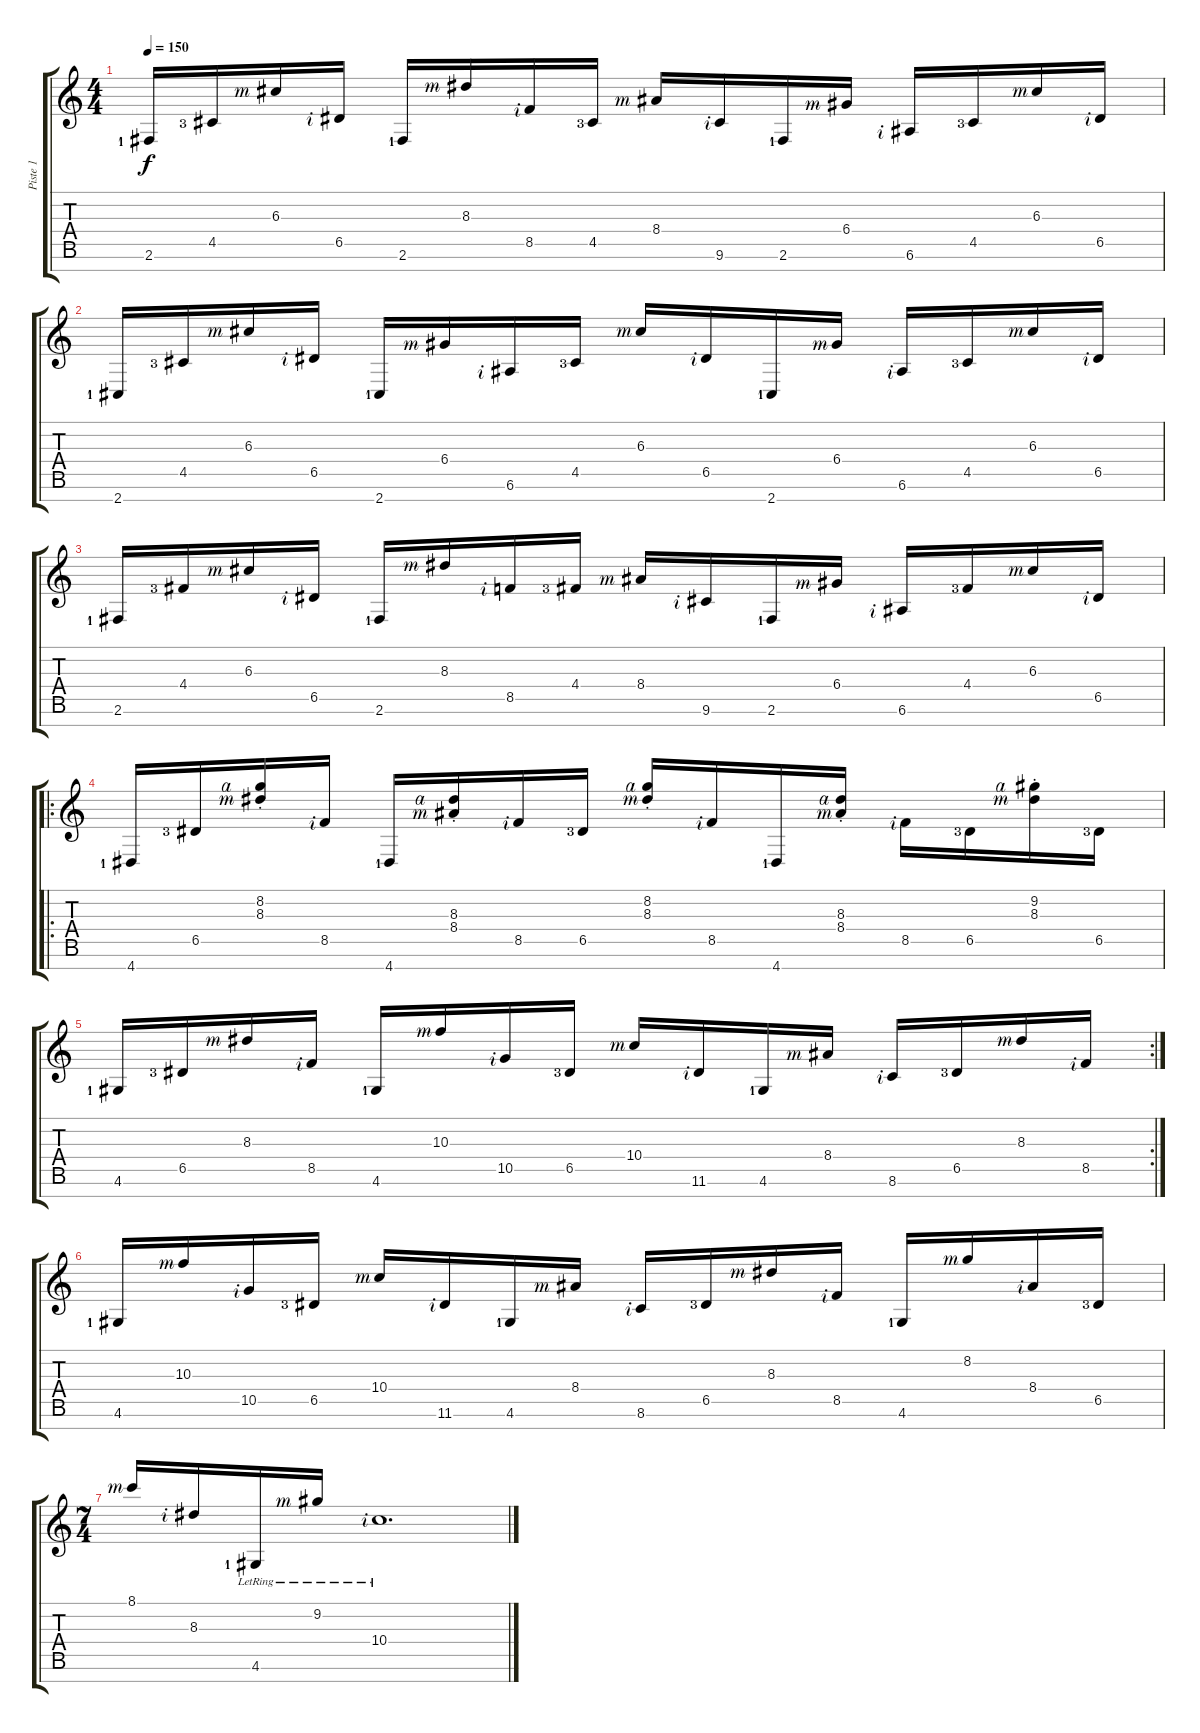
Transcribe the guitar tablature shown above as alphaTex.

\track ("Piste 1" "Piste 1") {instrument acousticguitarsteel}
\staff {score tabs}
\tuning (E4 B3 G3 D3 A2 E2 B1) {hide}
\ts (4 4)
\tempo 150
\clef g2
\ks c
2.6{lf 2}.16{dy f} 4.5{lf 4}.16 6.3{rf 3}.16 6.5{rf 2}.16 2.6{lf 2}.16 8.3{rf 3}.16 8.5{rf 2}.16 4.5{lf 4}.16 8.4{rf 3}.16 9.6{rf 2}.16 2.6{lf 2}.16 6.4{rf 3}.16 6.6{rf 2}.16 4.5{lf 4}.16 6.3{rf 3}.16 6.5{rf 2}.16 |
2.7{lf 2}.16 4.5{lf 4}.16 6.3{rf 3}.16 6.5{rf 2}.16 2.7{lf 2}.16 6.4{rf 3}.16 6.6{rf 2}.16 4.5{lf 4}.16 6.3{rf 3}.16 6.5{rf 2}.16 2.7{lf 2}.16 6.4{rf 3}.16 6.6{rf 2}.16 4.5{lf 4}.16 6.3{rf 3}.16 6.5{rf 2}.16 |
2.6{lf 2}.16 4.4{lf 4}.16 6.3{rf 3}.16 6.5{rf 2}.16 2.6{lf 2}.16 8.3{rf 3}.16 8.5{rf 2}.16 4.4{lf 4}.16 8.4{rf 3}.16 9.6{rf 2}.16 2.6{lf 2}.16 6.4{rf 3}.16 6.6{rf 2}.16 4.4{lf 4}.16 6.3{rf 3}.16 6.5{rf 2}.16 |
\ro
4.7{lf 2}.16 6.5{lf 4}.16 (8.2{st rf 4} 8.3{st rf 3}).16 8.5{rf 2}.16 4.7{lf 2}.16 (8.3{st rf 4} 8.4{st rf 3}).16 8.5{rf 2}.16 6.5{lf 4}.16 (8.2{st rf 4} 8.3{st rf 3}).16 8.5{rf 2}.16 4.7{lf 2}.16 (8.3{st rf 4} 8.4{st rf 3}).16 8.5{rf 2}.16 6.5{lf 4}.16 (9.2{st rf 4} 8.3{st rf 3}).16 6.5{lf 4}.16 |
\rc 2
4.6{lf 2}.16 6.5{lf 4}.16 8.3{rf 3}.16 8.5{rf 2}.16 4.6{lf 2}.16 10.3{rf 3}.16 10.5{rf 2}.16 6.5{lf 4}.16 10.4{rf 3}.16 11.6{rf 2}.16 4.6{lf 2}.16 8.4{rf 3}.16 8.6{rf 2}.16 6.5{lf 4}.16 8.3{rf 3}.16 8.5{rf 2}.16 |
4.6{lf 2}.16 10.3{rf 3}.16 10.5{rf 2}.16 6.5{lf 4}.16 10.4{rf 3}.16 11.6{rf 2}.16 4.6{lf 2}.16 8.4{rf 3}.16 8.6{rf 2}.16 6.5{lf 4}.16 8.3{rf 3}.16 8.5{rf 2}.16 4.6{lf 2}.16 8.2{rf 3}.16 8.4{rf 2}.16 6.5{lf 4}.16 |
\ts (7 4)
8.1{rf 3}.16 8.3{rf 2}.16 4.6{lr lf 2}.16 9.2{lr rf 3}.16 10.4{lr rf 2}.1{d}
